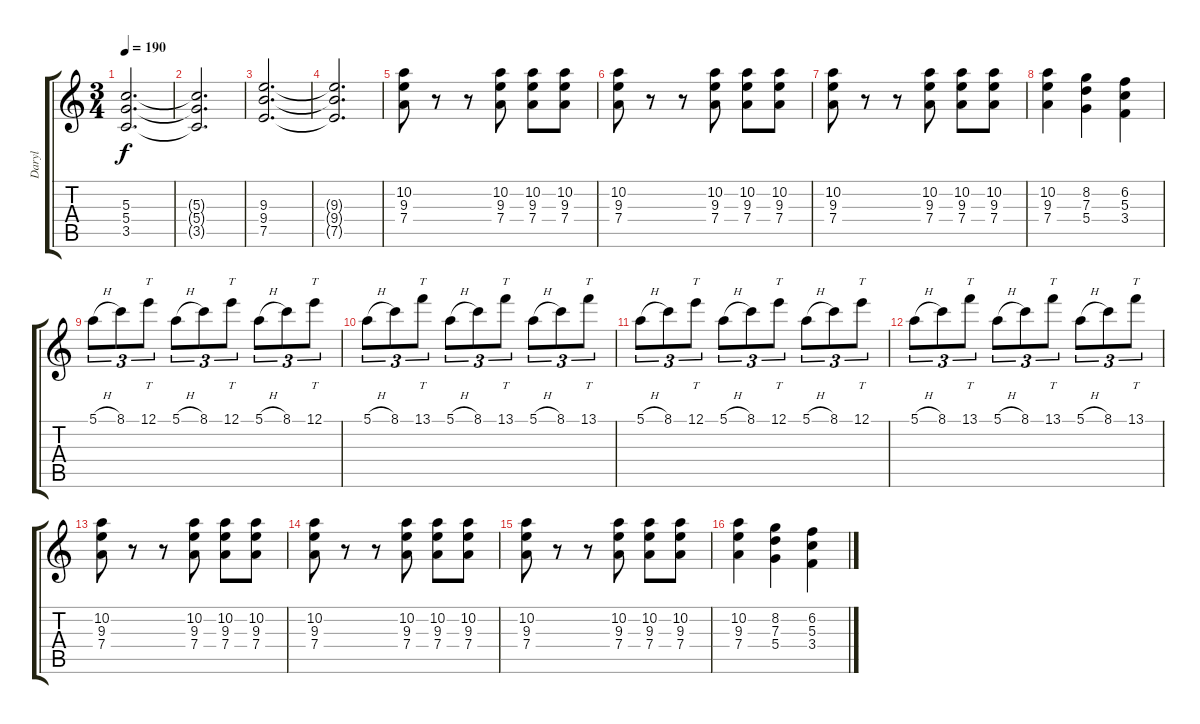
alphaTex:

\track ("Daryl" "Daryl") {instrument distortionguitar}
\staff {score tabs}
\tuning (E4 B3 G3 D3 A2 E2) {hide}
\ts (3 4)
\tempo 190
\clef g2
\ks c
(5.3 5.4 3.5).2{d dy f} |
(5.3{t} 5.4{t} 3.5{t}).2{d} |
(9.3 9.4 7.5).2{d} |
(9.3{t} 9.4{t} 7.5{t}).2{d} |
(10.2 9.3 7.4).8 r.8 r.8 (10.2 9.3 7.4).8 (10.2 9.3 7.4).8 (10.2 9.3 7.4).8 |
(10.2 9.3 7.4).8 r.8 r.8 (10.2 9.3 7.4).8 (10.2 9.3 7.4).8 (10.2 9.3 7.4).8 |
(10.2 9.3 7.4).8 r.8 r.8 (10.2 9.3 7.4).8 (10.2 9.3 7.4).8 (10.2 9.3 7.4).8 |
(10.2 9.3 7.4).4 (8.2 7.3 5.4).4 (6.2 5.3 3.4).4 |
5.1{h}.8{tu (3 2)} 8.1.8{tu (3 2)} 12.1.8{tt tu (3 2)} 5.1{h}.8{tu (3 2)} 8.1.8{tu (3 2)} 12.1.8{tt tu (3 2)} 5.1{h}.8{tu (3 2)} 8.1.8{tu (3 2)} 12.1.8{tt tu (3 2)} |
5.1{h}.8{tu (3 2)} 8.1.8{tu (3 2)} 13.1.8{tt tu (3 2)} 5.1{h}.8{tu (3 2)} 8.1.8{tu (3 2)} 13.1.8{tt tu (3 2)} 5.1{h}.8{tu (3 2)} 8.1.8{tu (3 2)} 13.1.8{tt tu (3 2)} |
5.1{h}.8{tu (3 2)} 8.1.8{tu (3 2)} 12.1.8{tt tu (3 2)} 5.1{h}.8{tu (3 2)} 8.1.8{tu (3 2)} 12.1.8{tt tu (3 2)} 5.1{h}.8{tu (3 2)} 8.1.8{tu (3 2)} 12.1.8{tt tu (3 2)} |
5.1{h}.8{tu (3 2)} 8.1.8{tu (3 2)} 13.1.8{tt tu (3 2)} 5.1{h}.8{tu (3 2)} 8.1.8{tu (3 2)} 13.1.8{tt tu (3 2)} 5.1{h}.8{tu (3 2)} 8.1.8{tu (3 2)} 13.1.8{tt tu (3 2)} |
(10.2 9.3 7.4).8 r.8 r.8 (10.2 9.3 7.4).8 (10.2 9.3 7.4).8 (10.2 9.3 7.4).8 |
(10.2 9.3 7.4).8 r.8 r.8 (10.2 9.3 7.4).8 (10.2 9.3 7.4).8 (10.2 9.3 7.4).8 |
(10.2 9.3 7.4).8 r.8 r.8 (10.2 9.3 7.4).8 (10.2 9.3 7.4).8 (10.2 9.3 7.4).8 |
(10.2 9.3 7.4).4 (8.2 7.3 5.4).4 (6.2 5.3 3.4).4
